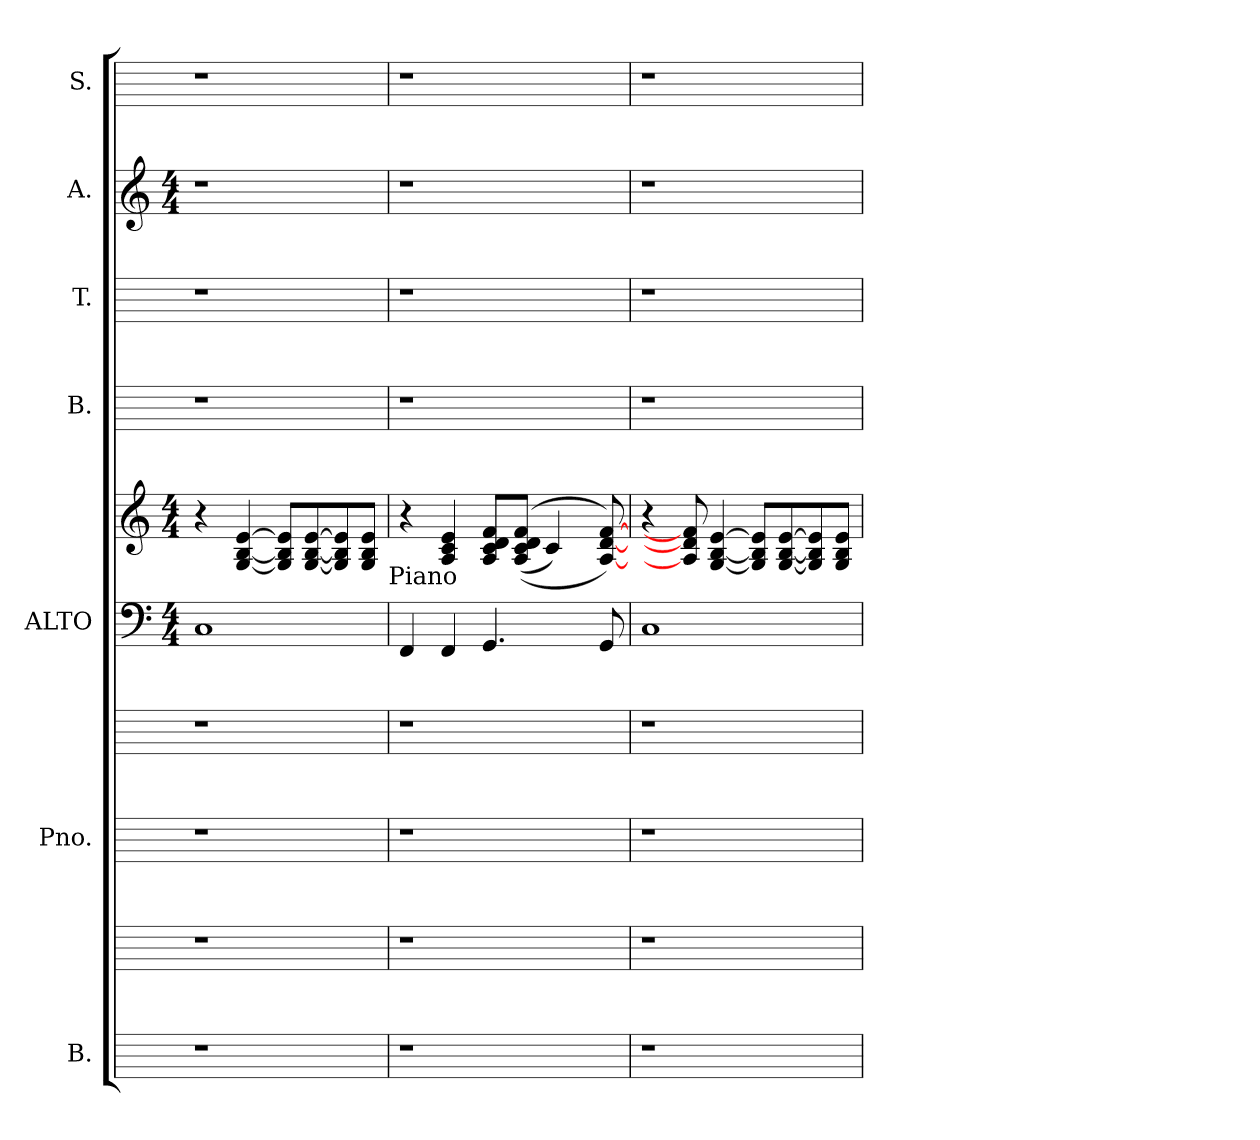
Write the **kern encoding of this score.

**kern	**kern	**kern	**kern	**kern	**kern	**kern	**kern	**kern	**kern
*part7	*part7	*part6	*part6	*part5	*part5	*part4	*part3	*part2	*part1
*staff10	*staff9	*staff8	*staff7	*staff6	*staff5	*staff4	*staff3	*staff2	*staff1
*I"B.	*	*I"Pno.	*	*I"ALTO	*	*I"B.	*I"T.	*I"A.	*I"S.
*	*	*	*	*	*	*I'B.	*I'T.	*I'A.	*I'S.
!!LO:PB:g=z
*stria5	*stria5	*stria5	*stria5	*stria5	*stria5	*stria5	*stria5	*stria5	*stria5
*	*	*	*	*clefF4	*clefG2	*	*	*clefG2	*
*	*	*	*	*M4/4	*M4/4	*	*	*M4/4	*
*MM100	*MM100	*MM100	*MM100	*MM100	*MM100	*MM100	*MM100	*MM100	*MM100
=1	=1	=1	=1	=1	=1	=1	=1	=1	=1
1r	1r	1r	1r	1C	4r	1r	1r	1r	1r
.	.	.	.	.	[<4G/ [<4B/ [>4e/	.	.	.	.
.	.	.	.	.	8B/] 8e/] 8G/]L	.	.	.	.
.	.	.	.	.	[<8B/ [<8G/ [>8e/	.	.	.	.
.	.	.	.	.	8e/] 8G/] 8B/]	.	.	.	.
.	.	.	.	.	8G/ 8B/ 8e/J	.	.	.	.
!	!	!	!	!	!LO:TX:b:t=Piano	!	!	!	!
=2	=2	=2	=2	=2	=2	=2	=2	=2	=2
*	*	*	*	*^	*^	*	*	*	*
!	!	!	!	!	!	!	!	!	!	!LO:N:vis=1	!
1r	1r	1r	1r	4FF/	4ryy	4ryy	4r	1r	1r	1r	1r
.	.	.	.	2.ryy	4FF/	4A/ 4e/ 4c/	2ryy	.	.	.	.
.	.	.	.	.	4.GG/	8A/ 8c/ 8f/ 8d/L	.	.	.	.	.
.	.	.	.	.	.	(<(<(>8c/ 8f/ 8A/ 8d/J	.	.	.	.	.
.	.	.	.	.	.	4.ryy	4c/)	.	.	.	.
.	.	.	.	.	4ryy	.	.	.	.	.	.
8ryy	8ryy	8ryy	8ryy	8GG/	.	.	[8f/ [8A/ [8d/))	8ryy	8ryy	8ryy	8ryy
*	*	*	*	*v	*v	*	*	*	*	*	*
*	*	*	*	*	*v	*v	*	*	*	*
=3	=3	=3	=3	=3	=3	=3	=3	=3	=3
1r	1r	1r	1r	1C	4r	1r	1r	1r	1r
.	.	.	.	.	8f/] 8A/] 8d/]	.	.	.	.
.	.	.	.	.	[<4G/ [>4e/ [<4B/	.	.	.	.
.	.	.	.	.	8G/] 8B/] 8e/]L	.	.	.	.
.	.	.	.	.	[>8e/ [<8G/ [<8B/	.	.	.	.
.	.	.	.	.	8G/] 8B/] 8e/]	.	.	.	.
8ryy	8ryy	8ryy	8ryy	8ryy	8G/ 8B/ 8e/J	8ryy	8ryy	8ryy	8ryy
=	=	=	=	=	=	=	=	=	=
*-	*-	*-	*-	*-	*-	*-	*-	*-	*-
